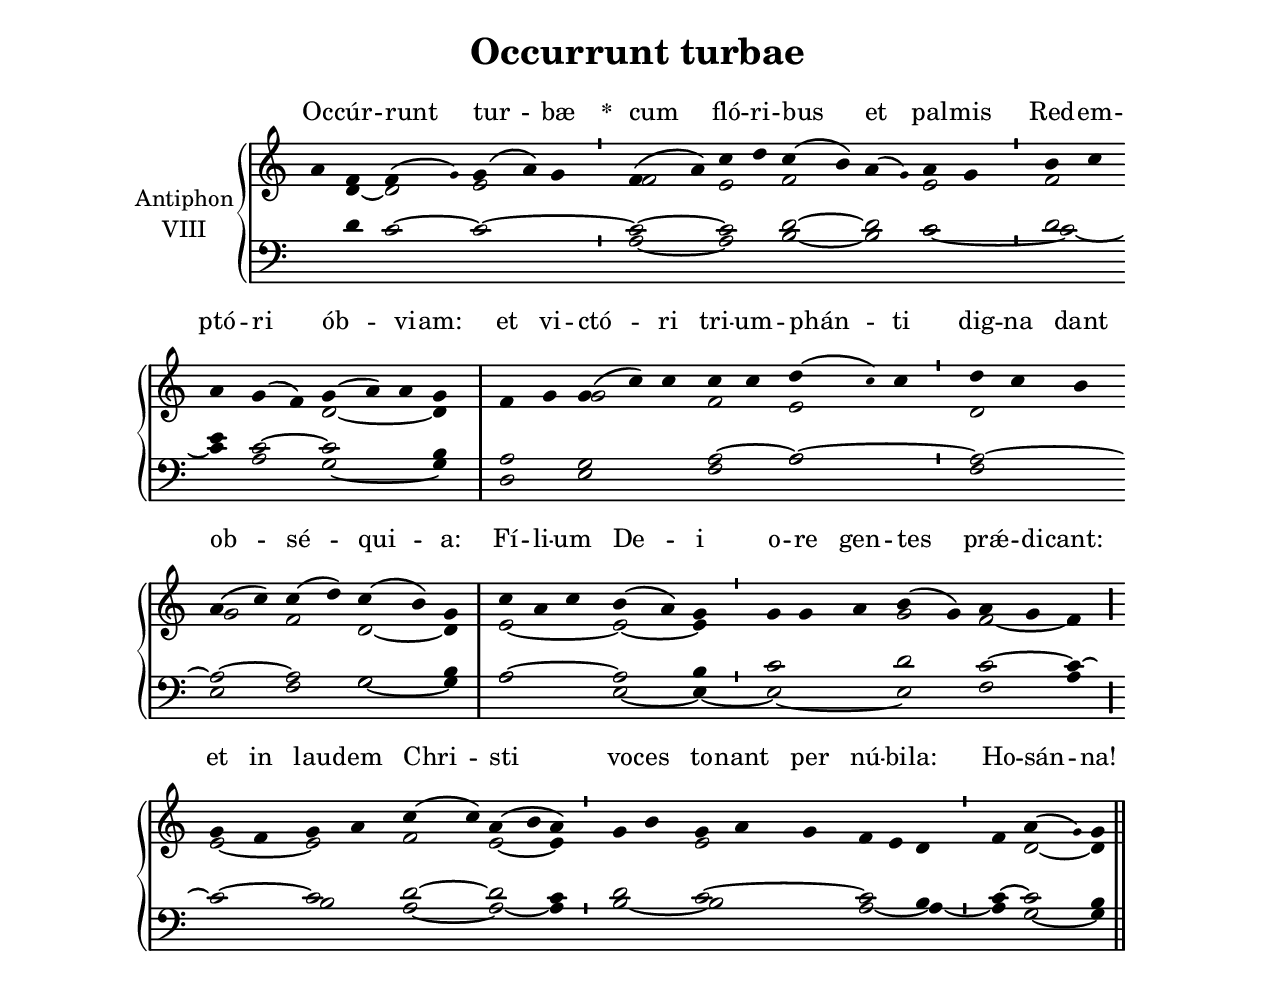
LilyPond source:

\version "2.18"
\include "gregorian.ly"
\include "noh2.ily"


%Page reference: page i.302
%(volume.page)

global = {
 \key g \mixolydian
 \cadenzaOn 
}

\header {
  title = \markup \center-column {"Occurrunt turbae" \vspace #1 }
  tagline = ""
  composer = ""
}

\paper {
 #(include-special-characters)
  oddHeaderMarkup = \markup \fill-line {
    \line {}
    \center-column {
      \on-the-fly #first-page     " "
      \on-the-fly #not-first-page "Occurrunt turbae"
    }
    \line { \on-the-fly #print-page-number-check-first \fromproperty #'page:page-number-string }
  }
  evenHeaderMarkup = \markup \fill-line {
    \line { \on-the-fly #print-page-number-check-first \fromproperty #'page:page-number-string }
    \center-column { "Occurrunt turbae" }
    \line {}
  }
}

chantText = \lyricmode {
Oc -- cúr -- runt tur -- bæ 
\set stanza = " * " cum fló -- ri -- bus et pal -- mis Red -- em -- ptó -- ri ób -- vi -- am: 
et vi -- ctó -- ri tri -- um -- phán -- ti dig -- na dant ob -- sé -- qui -- a: 
Fí -- li -- um De -- i o -- re gen -- tes prǽ -- di -- cant: 
et in lau -- dem Chri -- sti vo -- ces to -- nant per nú -- bi -- la: Ho -- sán -- na! }

chantMusic = {
\tieDown   a'4 f'4 f'4 ( \once \tweak #'font-size #-4 g' ) g'4 ( a'4) g'4 \divisioMinima
 f'4 ( a'4) c''4 d''4 c''4 ( b'4) a'4 ( \once \tweak #'font-size #-4 g' ) a'4 g'4 \divisioMinima
 b'4 c''4 \forceBreak
 a'4 g'4 ( f'4) g'4 ( a'4) a'4 g'4 \divisioMaxima
 f'4 g'4 g'4 ( c''4) c''4 c''4 c''4 d''4 ( \once \tweak #'font-size #-4 c'' ) c''4 \divisioMinima
 d''4 c''4 b'4 \forceBreak
 a'4 ( c''4) c''4 ( d''4) c''4 ( b'4) g'4 \divisioMaxima
 c''4 a'4 c''4 b'4 ( a'4) g'4 \divisioMinima
 g'4 g'4 a'4 b'4 ( g'4) a'4 g'4 f'4 \divisioMaior \forceBreak

 g'4 f'4 g'4 a'4 c''4 ( c''4) a'4 ( b'4 a'4) \divisioMinima
 g'4 b'4 g'4 a'4 g'4 f'4 e'4 d'4 \divisioMinima
 f'4 a'4 ( \once \tweak #'font-size #-4 g' ) g'4 \finalis

}

altoMusic = {
r4 d'4 ~ d'2 e'2*3/2 \divisioMinima
f'2 e'2 f'2 r2 e'2 \divisioMinima
f'2 r2*3/2 d'2*3/2 ~ d'4 \divisioMaxima
r2 g'2*3/2 f'2 e'2*3/2 \divisioMinima
d'2*3/2 g'2 f'2 d'2 ~ d'4 \divisioMaxima
e'2*3/2 ~ e'2 ~ e'4 \divisioMinima
r2*3/2 g'2 f'2 ~ f'4 \divisioMaior
e'2 ~ e'2 f'2 e'2 ~ e'4 \divisioMinima
r2 e'2*3/2 r2*3/2 \divisioMinima
r4 d'2 ~ d'4 \finalis
}

tenorMusic = {
r4 d'4 c'2 ~ c'2*3/2 ~ \divisioMinima
c'2 ~ c'2 d'2 ~ d'2 c'2 \divisioMinima
d'2 e'4 c'2 ~ c'2*3/2 b4 \divisioMaxima
a2 g2*3/2 a2 ~ a2*3/2 ~ \divisioMinima
a2*3/2 ~ a2 ~ a2 g2 b4 \divisioMaxima
a2*3/2 ~ a2 b4 \divisioMinima
c'2*3/2 d'2 c'2 ~ c'4 ~ \divisioMaior
c'2 ~ c'2 d'2 ~ d'2 c'4 \divisioMinima
d'2 c'2*3/2 ~ c'2 b4 \divisioMinima
c'4 ~ c'2 b4 \finalis
}

bassMusic = {
r2*7/2 \divisioMinima
a2 ~ a2 b2 ~ b2 c'2 ~ \divisioMinima
c'2 ~ c'4 a2 g2*3/2 ~ g4 \divisioMaxima
d2 e2*3/2 f2 a2*3/2 \divisioMinima
f2*3/2 e2 f2 g2 ~ g4 \divisioMaxima
a2*3/2 e2 ~ e4 ~ \divisioMinima
e2*3/2 ~ e2 f2 a4 \divisioMaior
r2 b2 a2 ~ a2 ~ a4 \divisioMinima
b2 ~ b2*3/2 a2 ~ a4 ~ \divisioMinima
a4 g2 ~ g4 \finalis
}

voiceLines = {
\voiceLineStyle


}

\score{
  <<
    \new GrandStaff <<
      \set GrandStaff.autoBeaming = ##f
      \set GrandStaff.instrumentName = \markup \center-column {
        "Antiphon"
        "VIII"
      }
      \new Staff = up <<
        \new Voice = "chant" {
          \voiceOne \global \chantMusic
        }
        \new Voice {
          \voiceTwo \global \altoMusic
        }
      >>

      \new Staff = down <<
        \clef bass
        \new Voice {
          \voiceOne \global \tenorMusic
        }
        \new Voice {
          \voiceTwo \global \bassMusic
        }
	\new Voice {
        \voiceThree \global \voiceLines
        }
      >>
    >>
    \new Lyrics \lyricsto chant {
      \chantText
    }
  >>
  \layout{
  }
  \midi{
    \tempo 4 = 125
  }
}
